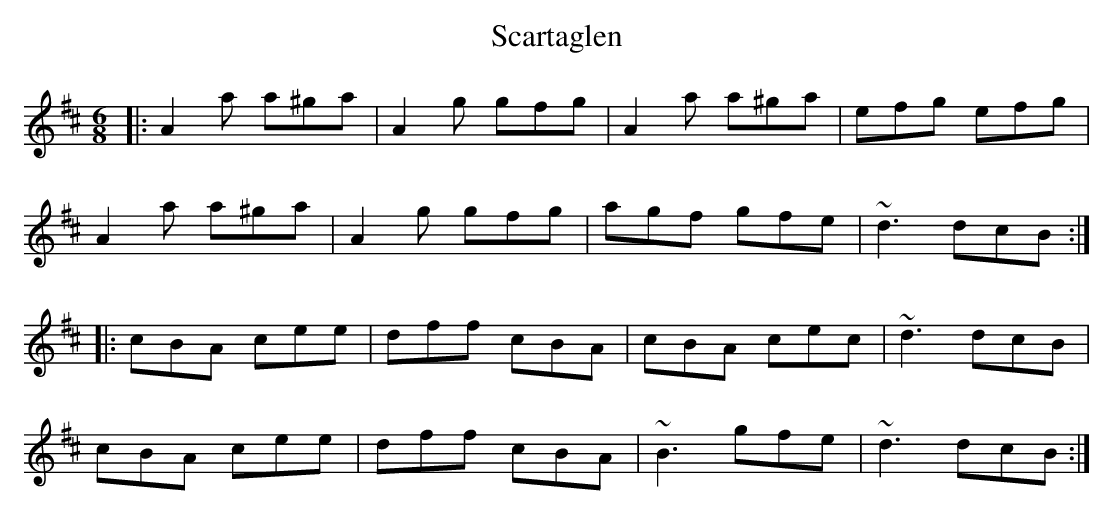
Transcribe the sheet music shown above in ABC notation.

X:1
T:Scartaglen
M:6/8
K:Amix
|: A2a a^ga | A2g gfg | A2a a^ga | efg efg |
A2a a^ga | A2g gfg | agf gfe | ~d3 dcB :|
|: cBA cee | dff cBA | cBA cec | ~d3 dcB |
cBA cee | dff cBA | ~B3 gfe | ~d3 dcB :|
